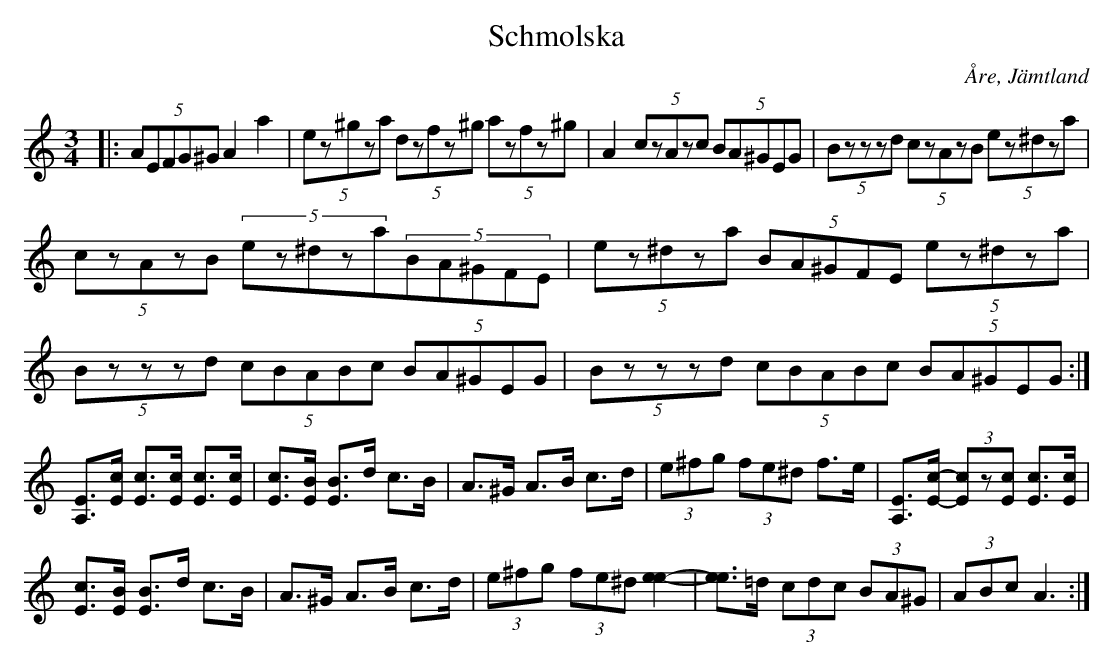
X:1
T:Schmolska
O:Åre, Jämtland
M:3/4
L:1/8
K:Am
|: (5:2AEFG^G A2 a2 | (5:2ez^gza (5:2dzfz^g (5:2azfz^g | A2 (5:2czAzc (5:2BA^GEG | (5:2Bzzzd (5:2czAzB (5:2ez^dza |
(5:2czAzB (5:2ez^dza(5:2BA^GFE | (5:2ez^dza (5:2BA^GFE (5:2ez^dza | (5:2Bzzzd (5:2cBABc (5:2BA^GEG | (5:2Bzzzd (5:2cBABc (5:2BA^GEG  :|
[EA,]>[cE] [cE]>[cE] [cE]>[cE] | [cE]>[BE] [BE]>d c>B | A>^G A>B c>d | (3e^fg (3fe^d f>e | [EA,]>[c-E-] (3[cE]z[cE] [cE]>[cE] |
[cE]>[BE] [BE]>d c>B | A>^G A>B c>d | (3e^fg (3fe^d [e2-e2-] | [ee]>=d (3cdc (3BA^G | (3ABc A3 :|]
